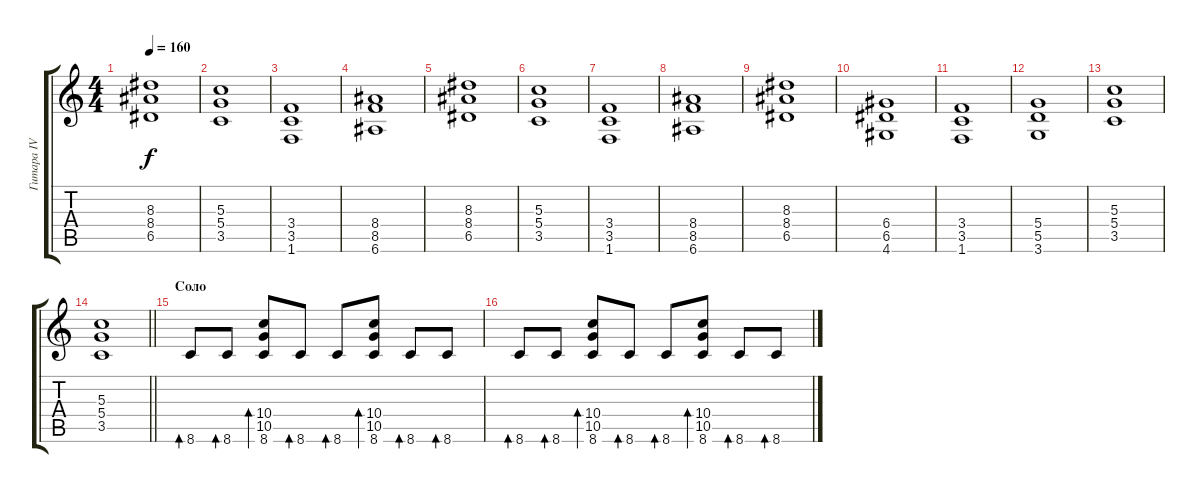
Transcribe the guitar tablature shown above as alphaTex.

\track ("Гитара IV" "Гитара IV") {instrument overdrivenguitar}
\staff {score tabs}
\tuning (E4 B3 G3 D3 A2 E2) {hide}
\ts (4 4)
\tempo 160
\clef g2
\ks c
(8.3 8.4 6.5).1{dy f} |
(5.3 5.4 3.5).1 |
(3.4 3.5 1.6).1 |
(8.4 8.5 6.6).1 |
(8.3 8.4 6.5).1 |
(5.3 5.4 3.5).1 |
(3.4 3.5 1.6).1 |
(8.4 8.5 6.6).1 |
(8.3 8.4 6.5).1 |
(6.4 6.5 4.6).1 |
(3.4 3.5 1.6).1 |
(5.4 5.5 3.6).1 |
(5.3 5.4 3.5).1 |
\barLineRight lightlight
(5.3 5.4 3.5).1 |
\section ("" "Соло")
8.6.8{bd 60} 8.6.8{bd 60} (10.4 10.5 8.6).8{bd 60} 8.6.8{bd 60} 8.6.8{bd 60} (10.4 10.5 8.6).8{bd 60} 8.6.8{bd 60} 8.6.8{bd 60} |
8.6.8{bd 60} 8.6.8{bd 60} (10.4 10.5 8.6).8{bd 60} 8.6.8{bd 60} 8.6.8{bd 60} (10.4 10.5 8.6).8{bd 60} 8.6.8{bd 60} 8.6.8{bd 60}
